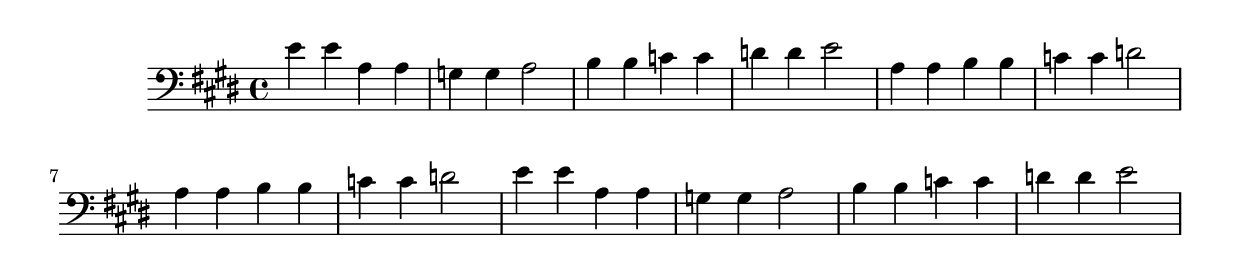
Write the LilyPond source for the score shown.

\version "2.22.1"

\relative c'{
  \clef bass
  \key e \major
  \time 4/4

  e 4 e a, a g g a 2
  b 4 b c c d d e 2

  a, 4 a b b c c d 2
  a 4 a b b c c d 2

  e 4 e a, a g g a 2
  b 4 b c c d d e 2
}

